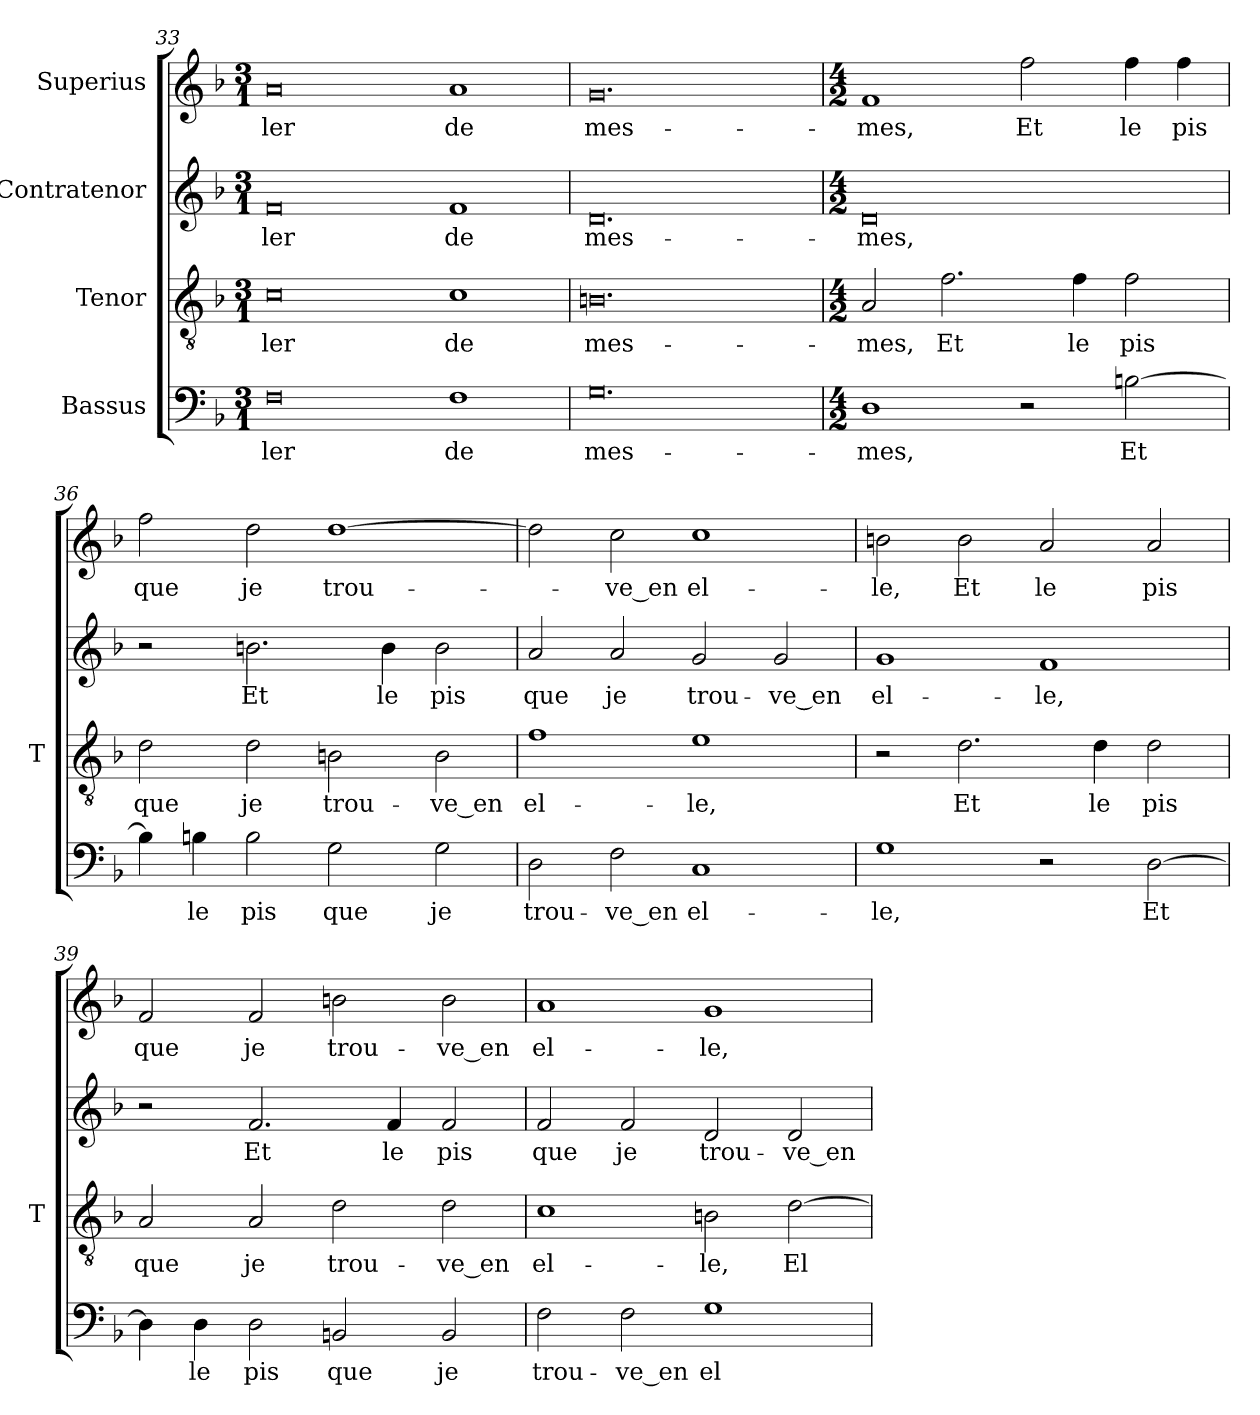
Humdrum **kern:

**kern	**text	**kern	**text	**kern	**text	**kern	**text
*part4	*part4	*part3	*part3	*part2	*part2	*part1	*part1
*staff4	*staff4	*staff3	*staff3	*staff2	*staff2	*staff1	*staff1
*I"Bassus	*	*I"Tenor	*	*I"Contratenor	*	*I"Superius	*
*	*	*I'T	*	*	*	*	*
*clefF4	*	*clefGv2	*	*clefG2	*	*clefG2	*
*k[b-]	*	*k[b-]	*	*k[b-]	*	*k[b-]	*
*M3/1	*	*M3/1	*	*M3/1	*	*M3/1	*
=33	=33	=33	=33	=33	=33	=33	=33
0F	-ler	0c	-ler	0f	-ler	0a	-ler
1F	-de	1c	-de	1f	-de	1a	-de
=34	=34	=34	=34	=34	=34	=34	=34
0.G	mes-	0.Bn	mes-	0.d	mes-	0.g	mes-
=35	=35	=35	=35	=35	=35	=35	=35
*M4/2	*	*M4/2	*	*M4/2	*	*M4/2	*
1D	-mes,	2A	-mes,	0d	-mes,	1f	-mes,
.	.	2.f	-Et	.	.	.	.
2r	.	.	.	.	.	2ff	-Et
.	.	4f	-le	.	.	.	.
[2Bn	-Et	2f	-pis	.	.	4ff	-le
.	.	.	.	.	.	4ff	-pis
=36	=36	=36	=36	=36	=36	=36	=36
4B]	.	2d	-que	2r	.	2ff	-que
4Bn	-le	.	.	.	.	.	.
2B	-pis	2d	-je	2.bn	-Et	2dd	-je
2G	-que	2Bn	trou-	.	.	[1dd	trou-
.	.	.	.	4b	-le	.	.
2G	-je	2B	-ve_en	2b	-pis	.	.
=37	=37	=37	=37	=37	=37	=37	=37
2D	trou-	1f	el-	2a	-que	2dd]	.
2F	-ve_en	.	.	2a	-je	2cc	-ve_en
1C	el-	1e	-le,	2g	trou-	1cc	el-
.	.	.	.	2g	-ve_en	.	.
=38	=38	=38	=38	=38	=38	=38	=38
1G	-le,	2r	.	1g	el-	2bn	-le,
.	.	2.d	-Et	.	.	2b	-Et
2r	.	.	.	1f	-le,	2a	-le
.	.	4d	-le	.	.	.	.
[2D	-Et	2d	-pis	.	.	2a	-pis
=39	=39	=39	=39	=39	=39	=39	=39
4D]	.	2A	-que	2r	.	2f	-que
4D	-le	.	.	.	.	.	.
2D	-pis	2A	-je	2.f	-Et	2f	-je
2BBn	-que	2d	trou-	.	.	2bn	trou-
.	.	.	.	4f	-le	.	.
2BB	-je	2d	-ve_en	2f	-pis	2b	-ve_en
=40	=40	=40	=40	=40	=40	=40	=40
2F	trou-	1c	el-	2f	-que	1a	el-
2F	-ve_en	.	.	2f	-je	.	.
1G	el-	2Bn	-le,	2d	trou-	1g	-le,
.	.	[2d	El-	2d	-ve_en	.	.
=	=	=	=	=	=	=	=
*-	*-	*-	*-	*-	*-	*-	*-
